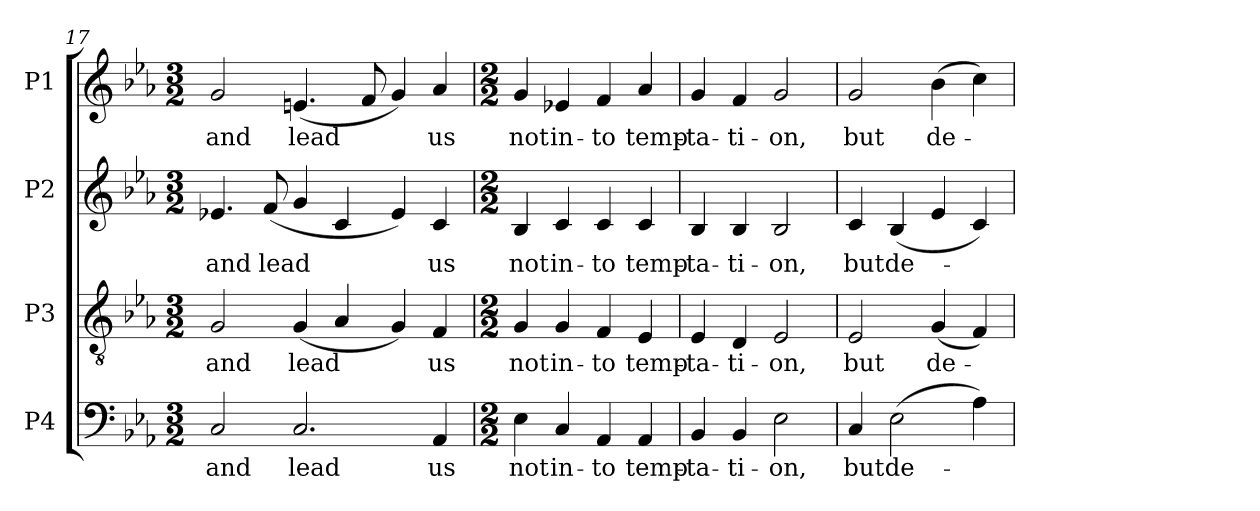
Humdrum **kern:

**kern	**text	**kern	**text	**kern	**text	**kern	**text
*part4	*part4	*part3	*part3	*part2	*part2	*part1	*part1
*staff4	*staff4	*staff3	*staff3	*staff2	*staff2	*staff1	*staff1
*I"P4	*	*I"P3	*	*I"P2	*	*I"P1	*
*clefF4	*	*clefGv2	*	*clefG2	*	*clefG2	*
*	*	*ITrd7c12	*	*	*	*	*
*k[b-e-a-]	*	*k[b-e-a-]	*	*k[b-e-a-]	*	*k[b-e-a-]	*
*E-:	*	*E-:	*	*E-:	*	*E-:	*
*M3/2	*	*M3/2	*	*M3/2	*	*M3/2	*
=17	=17	=17	=17	=17	=17	=17	=17
!	!LO:LY:b:color=#000000	!	!	!	!	!	!
!	!	!	!LO:LY:b:color=#000000	!	!	!	!
!	!	!	!	!	!LO:LY:b:color=#000000	!	!
!	!	!	!	!	!	!	!LO:LY:b:color=#000000
2Ci/	and	2GGi/	and	4.e-Xi/	and	2gi/	and
!	!	!	!	!	!LO:LY:b:color=#000000	!	!
.	.	.	.	(8fi/	lead	.	.
!	!LO:LY:b:color=#000000	!	!	!	!	!	!
!	!	!	!LO:LY:b:color=#000000	!	!	!	!
!	!	!	!	!	!	!	!LO:LY:b:color=#000000
2.Ci/	lead	(4GGi/	lead	4gi/	.	(4.eni/	lead
.	.	4AA-i/	.	4ci/	.	.	.
.	.	.	.	.	.	8fi/	.
.	.	4GGi/)	.	4e-i/)	.	4gi/)	.
!	!LO:LY:b:color=#000000	!	!	!	!	!	!
!	!	!	!LO:LY:b:color=#000000	!	!	!	!
!	!	!	!	!	!LO:LY:b:color=#000000	!	!
!	!	!	!	!	!	!	!LO:LY:b:color=#000000
4AA-i/	us	4FFi/	us	4ci/	us	4a-i/	us
=18	=18	=18	=18	=18	=18	=18	=18
*M2/2	*	*M2/2	*	*M2/2	*	*M2/2	*
!	!LO:LY:b:color=#000000	!	!	!	!	!	!
!	!	!	!LO:LY:b:color=#000000	!	!	!	!
!	!	!	!	!	!LO:LY:b:color=#000000	!	!
!	!	!	!	!	!	!	!LO:LY:b:color=#000000
4E-i\	not	4GGi/	not	4B-i/	not	4gi/	not
!	!LO:LY:b:color=#000000	!	!	!	!	!	!
!	!	!	!LO:LY:b:color=#000000	!	!	!	!
!	!	!	!	!	!LO:LY:b:color=#000000	!	!
!	!	!	!	!	!	!	!LO:LY:b:color=#000000
4Ci/	in-	4GGi/	in-	4ci/	in-	4e-Xi/	in-
!	!LO:LY:b:color=#000000	!	!	!	!	!	!
!	!	!	!LO:LY:b:color=#000000	!	!	!	!
!	!	!	!	!	!LO:LY:b:color=#000000	!	!
!	!	!	!	!	!	!	!LO:LY:b:color=#000000
4AA-i/	-to	4FFi/	-to	4ci/	-to	4fi/	-to
!	!LO:LY:b:color=#000000	!	!	!	!	!	!
!	!	!	!LO:LY:b:color=#000000	!	!	!	!
!	!	!	!	!	!LO:LY:b:color=#000000	!	!
!	!	!	!	!	!	!	!LO:LY:b:color=#000000
4AA-i/	temp-	4EE-i/	temp-	4ci/	temp-	4a-i/	temp-
=19	=19	=19	=19	=19	=19	=19	=19
!	!LO:LY:b:color=#000000	!	!	!	!	!	!
!	!	!	!LO:LY:b:color=#000000	!	!	!	!
!	!	!	!	!	!LO:LY:b:color=#000000	!	!
!	!	!	!	!	!	!	!LO:LY:b:color=#000000
4BB-i/	-ta-	4EE-i/	-ta-	4B-i/	-ta-	4gi/	-ta-
!	!LO:LY:b:color=#000000	!	!	!	!	!	!
!	!	!	!LO:LY:b:color=#000000	!	!	!	!
!	!	!	!	!	!LO:LY:b:color=#000000	!	!
!	!	!	!	!	!	!	!LO:LY:b:color=#000000
4BB-i/	-ti-	4DDi/	-ti-	4B-i/	-ti-	4fi/	-ti-
!	!LO:LY:b:color=#000000	!	!	!	!	!	!
!	!	!	!LO:LY:b:color=#000000	!	!	!	!
!	!	!	!	!	!LO:LY:b:color=#000000	!	!
!	!	!	!	!	!	!	!LO:LY:b:color=#000000
2E-i\	-on,	2EE-i/	-on,	2B-i/	-on,	2gi/	-on,
!!LO:LB:g=z
=20	=20	=20	=20	=20	=20	=20	=20
!	!LO:LY:b:color=#000000	!	!	!	!	!	!
!	!	!	!LO:LY:b:color=#000000	!	!	!	!
!	!	!	!	!	!LO:LY:b:color=#000000	!	!
!	!	!	!	!	!	!	!LO:LY:b:color=#000000
4Ci/	but	2EE-i/	but	4ci/	but	2gi/	but
!	!LO:LY:b:color=#000000	!	!	!	!	!	!
!	!	!	!	!	!LO:LY:b:color=#000000	!	!
(2E-i\	de-	.	.	(4B-i/	de-	.	.
!	!	!	!LO:LY:b:color=#000000	!	!	!	!
!	!	!	!	!	!	!	!LO:LY:b:color=#000000
.	.	(4GGi/	de-	4e-i/	.	(4b-i\	de-
4A-i\)	.	4FFi/)	.	4ci/)	.	4cci\)	.
=	=	=	=	=	=	=	=
*-	*-	*-	*-	*-	*-	*-	*-
